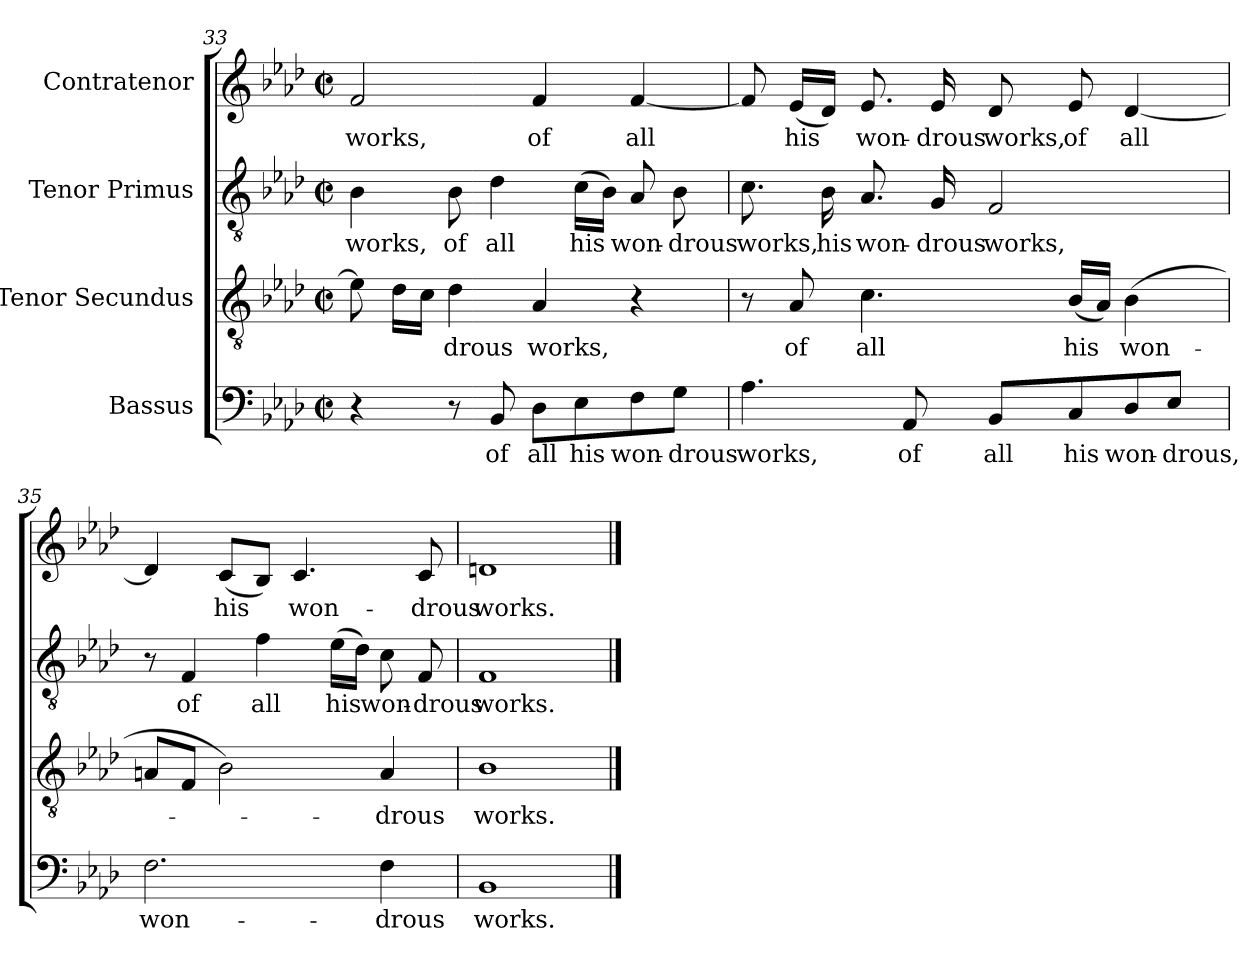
**kern	**text	**kern	**text	**kern	**text	**kern	**text
*part4	*part4	*part3	*part3	*part2	*part2	*part1	*part1
*staff4	*staff4	*staff3	*staff3	*staff2	*staff2	*staff1	*staff1
*I"Bassus	*	*I"Tenor  Secundus	*	*I"Tenor  Primus	*	*I"Contratenor	*
*clefF4	*	*clefGv2	*	*clefGv2	*	*clefG2	*
*	*	*ITrd7c12	*	*ITrd7c12	*	*ITrd21c36	*
*k[b-e-a-d-]	*	*k[b-e-a-d-]	*	*k[b-e-a-d-]	*	*k[b-e-a-d-]	*
*f:	*	*f:	*	*f:	*	*f:	*
*M2/2	*	*M2/2	*	*M2/2	*	*M2/2	*
*met(c|)	*	*met(c|)	*	*met(c|)	*	*met(c|)	*
=33	=33	=33	=33	=33	=33	=33	=33
!	!	!	!	!	!LO:LY:b:color=#000000	!	!
!	!	!	!	!	!	!	!LO:LY:b:color=#000000
4r	.	8E-i\]	.	4BB-i\	works,	2FFFi/	works,
.	.	16D-i\LL	.	.	.	.	.
.	.	16Ci\JJ	.	.	.	.	.
!	!	!	!LO:LY:b:color=#000000	!	!	!	!
!	!	!	!	!	!LO:LY:b:color=#000000	!	!
8r	.	4D-i\	-drous	8BB-i\	of	.	.
!	!LO:LY:b:color=#000000	!	!	!	!	!	!
!	!	!	!	!	!LO:LY:b:color=#000000	!	!
8BB-i/	of	.	.	4D-i\	all	.	.
!	!LO:LY:b:color=#000000	!	!	!	!	!	!
!	!	!	!LO:LY:b:color=#000000	!	!	!	!
!	!	!	!	!	!	!	!LO:LY:b:color=#000000
8D-i\L	all	4AA-i/	works,	.	.	4FFFi/	of
!	!LO:LY:b:color=#000000	!	!	!	!	!	!
!	!	!	!	!	!LO:LY:b:color=#000000	!	!
8E-i\	his	.	.	(16Ci\LL	his	.	.
.	.	.	.	16BB-i\JJ)	.	.	.
!	!LO:LY:b:color=#000000	!	!	!	!	!	!
!	!	!	!	!	!LO:LY:b:color=#000000	!	!
!	!	!	!	!	!	!	!LO:LY:b:color=#000000
8Fi\	won-	4r	.	8AA-i/	won-	[<4FFFi/	all
!	!LO:LY:b:color=#000000	!	!	!	!	!	!
!	!	!	!	!	!LO:LY:b:color=#000000	!	!
8Gi\J	-drous	.	.	8BB-i\	-drous	.	.
!!LO:LB:g=z
=34	=34	=34	=34	=34	=34	=34	=34
!	!LO:LY:b:color=#000000	!	!	!	!	!	!
!	!	!	!	!	!LO:LY:b:color=#000000	!	!
4.A-i\	works,	8r	.	8.Ci\	works,	8FFFi/]	.
!	!	!	!LO:LY:b:color=#000000	!	!	!	!
!	!	!	!	!	!	!	!LO:LY:b:color=#000000
.	.	8AA-i/	of	.	.	(16EEE-i/LL	his
!	!	!	!	!	!LO:LY:b:color=#000000	!	!
.	.	.	.	16BB-i\	his	16DDD-i/JJ)	.
!	!	!	!LO:LY:b:color=#000000	!	!	!	!
!	!	!	!	!	!LO:LY:b:color=#000000	!	!
!	!	!	!	!	!	!	!LO:LY:b:color=#000000
.	.	4.Ci\	all	8.AA-i/	won-	8.EEE-i/	won-
!	!LO:LY:b:color=#000000	!	!	!	!	!	!
8AA-i/	of	.	.	.	.	.	.
!	!	!	!	!	!LO:LY:b:color=#000000	!	!
!	!	!	!	!	!	!	!LO:LY:b:color=#000000
.	.	.	.	16GGi/	-drous	16EEE-i/	-drous
!	!LO:LY:b:color=#000000	!	!	!	!	!	!
!	!	!	!	!	!LO:LY:b:color=#000000	!	!
!	!	!	!	!	!	!	!LO:LY:b:color=#000000
8BB-i/L	all	.	.	2FFi/	works,	8DDD-i/	works,
!	!LO:LY:b:color=#000000	!	!	!	!	!	!
!	!	!	!LO:LY:b:color=#000000	!	!	!	!
!	!	!	!	!	!	!	!LO:LY:b:color=#000000
8Ci/	his	(16BB-i/LL	his	.	.	8EEE-i/	of
.	.	16AA-i/JJ)	.	.	.	.	.
!	!LO:LY:b:color=#000000	!	!	!	!	!	!
!	!	!	!LO:LY:b:color=#000000	!	!	!	!
!	!	!	!	!	!	!	!LO:LY:b:color=#000000
8D-i/	won-	(4BB-i\	won-	.	.	[<4DDD-i/	all
!	!LO:LY:b:color=#000000	!	!	!	!	!	!
8E-i/J	-drous,	.	.	.	.	.	.
=35	=35	=35	=35	=35	=35	=35	=35
!	!LO:LY:b:color=#000000	!	!	!	!	!	!
2.Fi\	won-	8AAni/L	.	8r	.	4DDD-i/]	.
!	!	!	!	!	!LO:LY:b:color=#000000	!	!
.	.	8FFi/J	.	4FFi/	of	.	.
!	!	!	!	!	!	!	!LO:LY:b:color=#000000
.	.	2BB-i\)	.	.	.	(8CCCi/L	his
!	!	!	!	!	!LO:LY:b:color=#000000	!	!
.	.	.	.	4Fi\	all	8BBBB-i/J)	.
!	!	!	!	!	!	!	!LO:LY:b:color=#000000
.	.	.	.	.	.	4.CCCi/	won-
!	!	!	!	!	!LO:LY:b:color=#000000	!	!
.	.	.	.	(16E-i\LL	his	.	.
.	.	.	.	16D-i\JJ)	.	.	.
!	!LO:LY:b:color=#000000	!	!	!	!	!	!
!	!	!	!LO:LY:b:color=#000000	!	!	!	!
!	!	!	!	!	!LO:LY:b:color=#000000	!	!
4Fi\	-drous	4AAi/	-drous	8Ci\	won-	.	.
!	!	!	!	!	!LO:LY:b:color=#000000	!	!
!	!	!	!	!	!	!	!LO:LY:b:color=#000000
.	.	.	.	8FFi/	-drous	8CCCi/	-drous
=36	=36	=36	=36	=36	=36	=36	=36
!	!LO:LY:b:color=#000000	!	!	!	!	!	!
!	!	!	!LO:LY:b:color=#000000	!	!	!	!
!	!	!	!	!	!LO:LY:b:color=#000000	!	!
!	!	!	!	!	!	!	!LO:LY:b:color=#000000
1BB-i	works.	1BB-i	works.	1FFi	works.	1DDDni	works.
==	==	==	==	==	==	==	==
*-	*-	*-	*-	*-	*-	*-	*-
